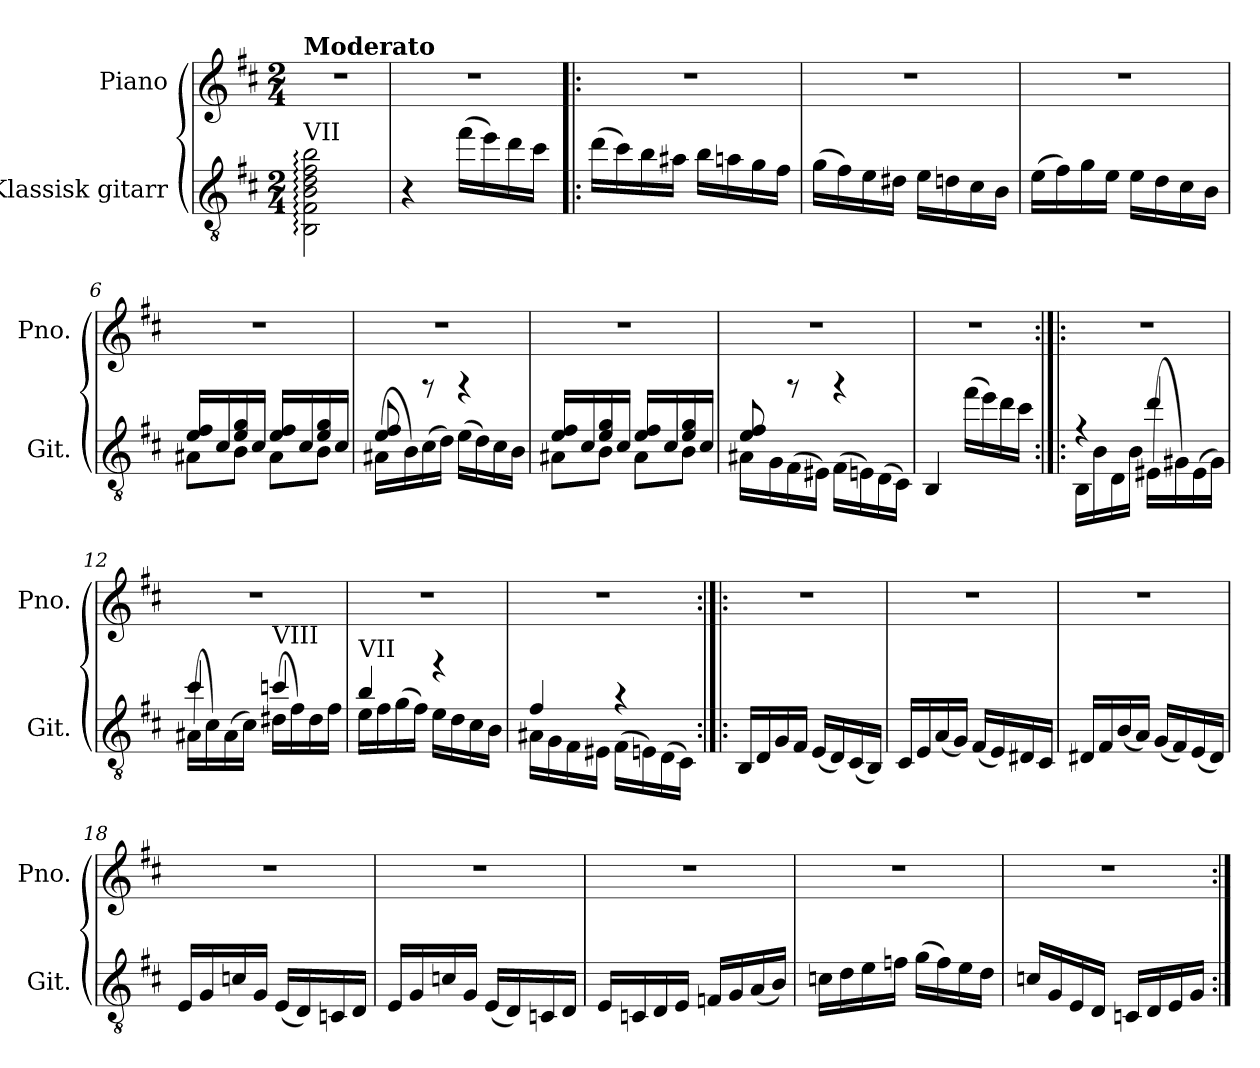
**kern	**kern
*part2	*part1
*staff2	*staff1
*I"Klassisk gitarr	*I"Piano
*I'Git.	*I'Pno.
*clefGv2	*clefG2
*k[f#c#]	*k[f#c#]
*M2/4	*M2/4
=1	=1
!	!LO:TX:a:B:t=Moderato
!LO:TX:a:t=VII	!
2BB\: 2F#\: 2B\: 2d\: 2f#\: 2b\:	2r
=2	=2
4r	2r
(16ff#\LL	.
16ee\)	.
16dd\	.
16cc#\JJ	.
=3!|:	=3!|:
(16dd\LL	2r
16cc#\)	.
16b\	.
16a#X\JJ	.
16b\LL	.
16an\	.
16g\	.
16f#\JJ	.
=4	=4
(16g\LL	2r
16f#\)	.
16e\	.
16d#X\JJ	.
16e\LL	.
16dn\	.
16c#\	.
16B\JJ	.
!!LO:LB:g=z
=5	=5
(16e\LL	2r
16f#\)	.
16g\	.
16e\JJ	.
16e\LL	.
16d\	.
16c#\	.
16B\JJ	.
=6	=6
*^	*
16e/ 16f#/LL	8A#X\L	2r
16c#/	.	.
16e/ 16g/	8B\J	.
16c#/JJ	.	.
16e/ 16f#/LL	8A#\L	.
16c#/	.	.
16e/ 16g/	8B\J	.
16c#/JJ	.	.
=7	=7	=7
(16A#X\LL	8e/ 8f#/	2r
16B\)	.	.
(16c#\	8rgg	.
16d\JJ)	.	.
(16e\LL	4rgg	.
16d\)	.	.
16c#\	.	.
16B\JJ	.	.
!!LO:LB:g=z
=8	=8	=8
16e/ 16f#/LL	8A#X\L	2r
16c#/	.	.
16e/ 16g/	8B\J	.
16c#/JJ	.	.
16e/ 16f#/LL	8A#\L	.
16c#/	.	.
16e/ 16g/	8B\J	.
16c#/JJ	.	.
=9	=9	=9
16A#X\LL	8e/ 8f#/	2r
16G\	.	.
(16F#\	8rgg	.
16E#X\JJ)	.	.
(16F#\LL	4rgg	.
16En\)	.	.
(16D\	.	.
16C#\JJ)	.	.
*v	*v	*
=10	=10
4BB/	2r
(16ff#\LL	.
16ee\)	.
16dd\	.
16cc#\JJ	.
!!LO:LB:g=z
=11:|!|:	=11:|!|:
*^	*
16BB\LL	4rf	2r
16B\	.	.
16D\	.	.
16B\JJ	.	.
(16E#X\LL	4dd/	.
16G#X\)	.	.
(16E#\	.	.
16G#\JJ)	.	.
=12	=12	=12
(16A#X\LL	4cc#/	2r
16c#\)	.	.
(16A#\	.	.
16c#\JJ)	.	.
!LO:TX:a:t=VIII	!	!
(16d#X\LL	4ccn/	.
16f#\)	.	.
16d#\	.	.
16f#\JJ	.	.
=13	=13	=13
!LO:TX:a:t=VII	!	!
16e\LL	4b/	2r
16f#\	.	.
(16g\	.	.
16f#\JJ)	.	.
16e\LL	4rgg	.
16d\	.	.
16c#\	.	.
16B\JJ	.	.
!!LO:LB:g=z
=14	=14	=14
16A#X\LL	4f#/	2r
16G\	.	.
16F#\	.	.
16E#X\JJ	.	.
(16F#\LL	4ra	.
16En\)	.	.
(16D\	.	.
16C#\JJ)	.	.
*v	*v	*
=15:|!|:	=15:|!|:
16BB/LL	2r
16D/	.
16G/	.
16F#/JJ	.
(16E/LL	.
16D/)	.
(16C#/	.
16BB/JJ)	.
=16	=16
16C#/LL	2r
16E/	.
(16A/	.
16G/JJ)	.
(16F#/LL	.
16E/)	.
16D#X/	.
16C#/JJ	.
!!LO:PB:g=z
=17	=17
16D#X/LL	2r
16F#/	.
(16B/	.
16A/JJ)	.
(16G/LL	.
16F#/)	.
(16E/	.
16D#/JJ)	.
=18	=18
16E/LL	2r
16G/	.
16cn/	.
16G/JJ	.
(16E/LL	.
16D/)	.
16Cn/	.
16D/JJ	.
=19	=19
16E/LL	2r
16G/	.
16cn/	.
16G/JJ	.
(16E/LL	.
16D/)	.
16Cn/	.
16D/JJ	.
!!LO:LB:g=z
=20	=20
16E/LL	2r
16Cn/	.
16D/	.
16E/JJ	.
16Fn/LL	.
16G/	.
(16A/	.
16B/JJ)	.
=21	=21
16cn\LL	2r
16d\	.
16e\	.
16fn\JJ	.
(16g\LL	.
16f\)	.
16e\	.
16d\JJ	.
=22	=22
16cn/LL	2r
16G/	.
16E/	.
16D/JJ	.
16Cn/LL	.
16D/	.
16E/	.
16G/JJ	.
=:|!	=:|!
*-	*-
